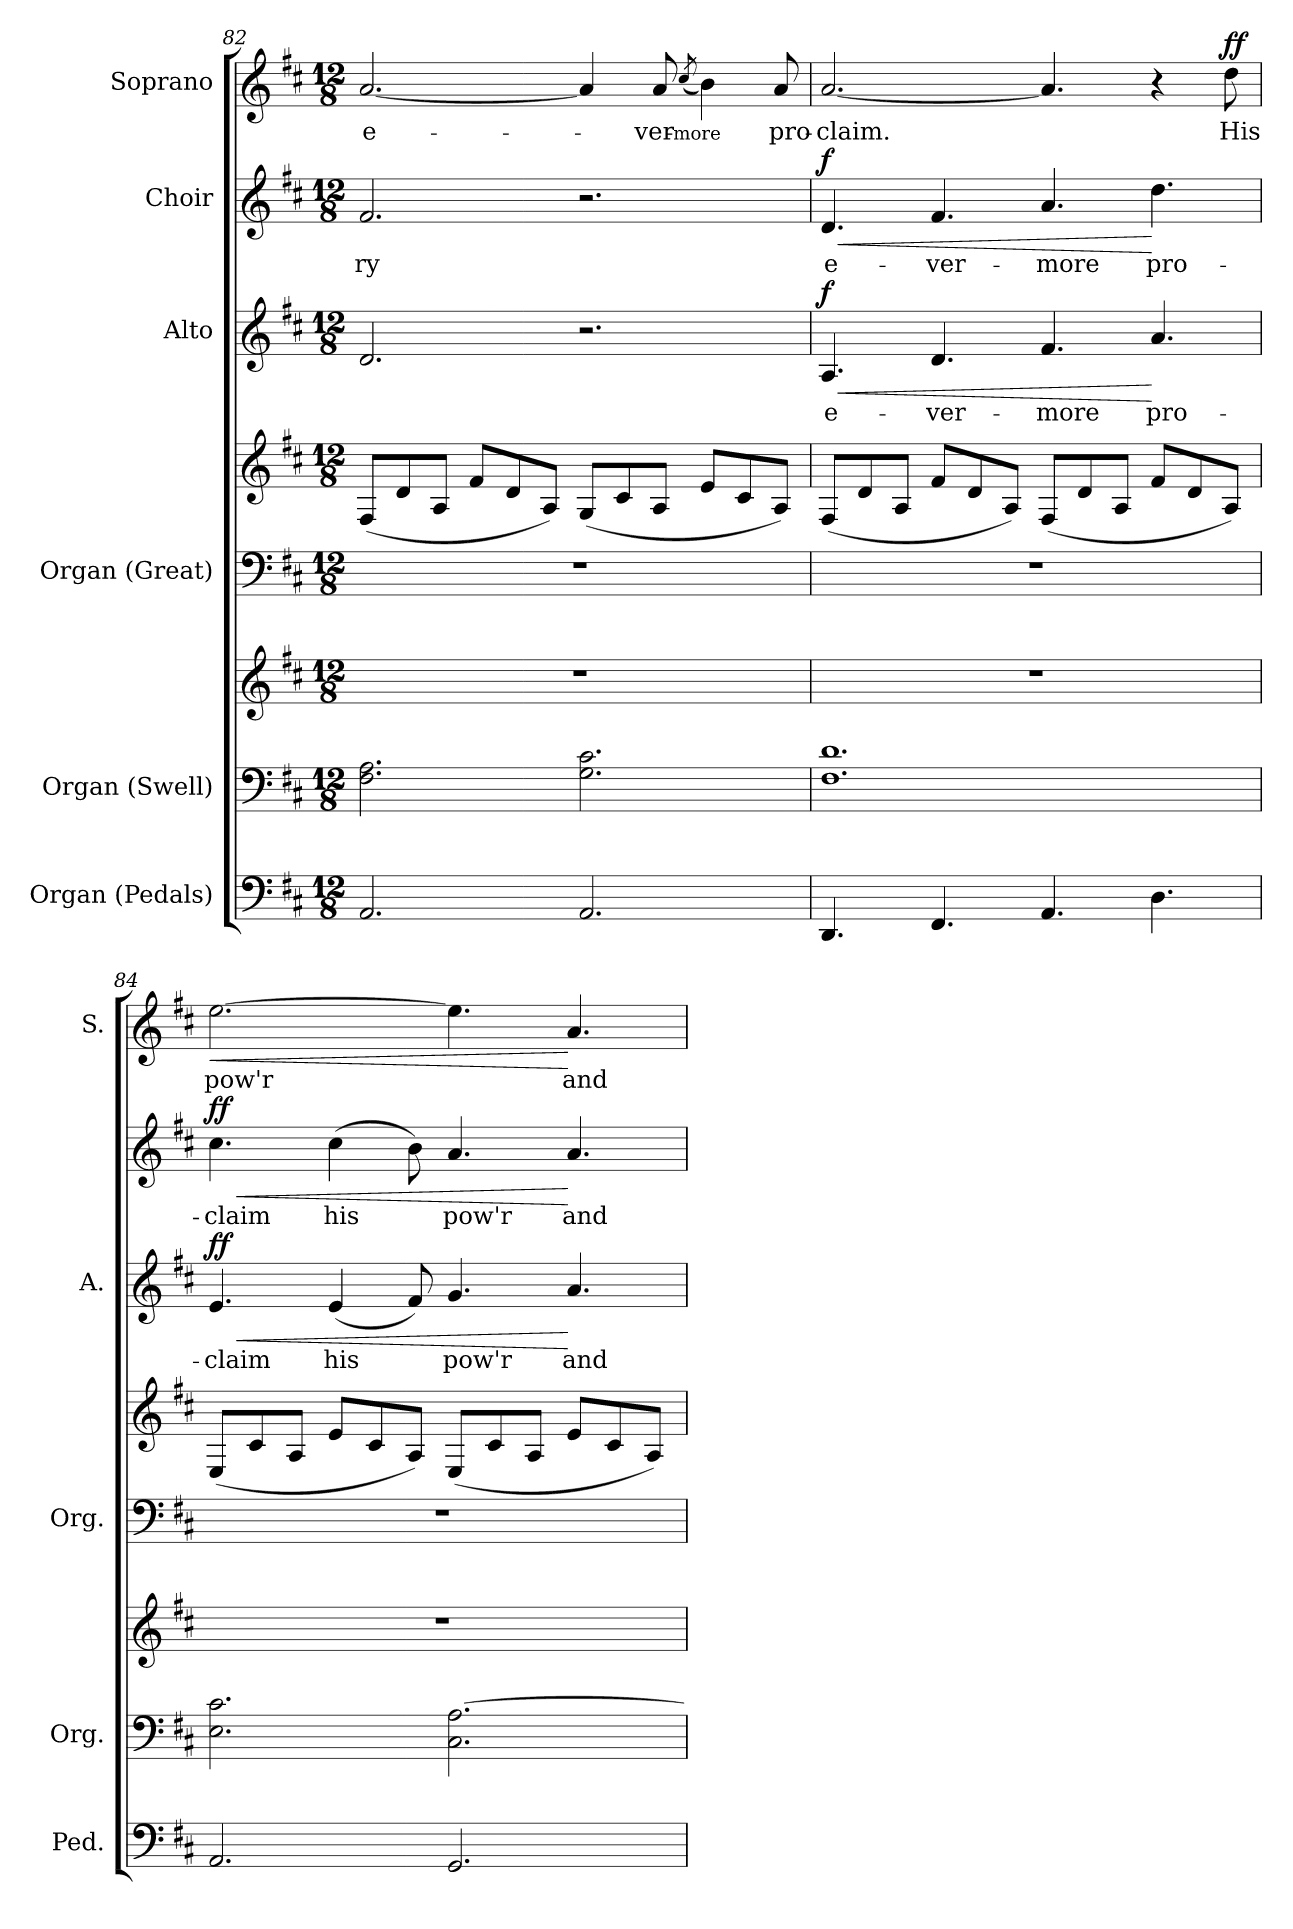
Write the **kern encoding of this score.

**kern	**kern	**kern	**kern	**kern	**kern	**text	**dynam	**kern	**text	**dynam	**kern	**text	**dynam
*part6	*part5	*part5	*part4	*part4	*part3	*part3	*part3	*part2	*part2	*part2	*part1	*part1	*part1
*staff8	*staff7	*staff6	*staff5	*staff4	*staff3	*staff3	*staff3	*staff2	*staff2	*staff2	*staff1	*staff1	*staff1
*I"Organ  (Pedals)	*I"Organ (Swell)	*	*I"Organ (Great)	*	*I"Alto	*	*	*I"Choir	*	*	*I"Soprano	*	*
*I'Ped.	*I'Org.	*	*I'Org.	*	*I'A.	*	*	*	*	*	*I'S.	*	*
!!LO:PB:g=z
*clefF4	*clefF4	*clefG2	*clefF4	*clefG2	*clefG2	*	*	*clefG2	*	*	*clefG2	*	*
*k[f#c#]	*k[f#c#]	*k[f#c#]	*k[f#c#]	*k[f#c#]	*k[f#c#]	*	*	*k[f#c#]	*	*	*k[f#c#]	*	*
*D:	*D:	*D:	*D:	*D:	*D:	*	*	*D:	*	*	*D:	*	*
*M12/8	*M12/8	*M12/8	*M12/8	*M12/8	*M12/8	*	*	*M12/8	*	*	*M12/8	*	*
=82	=82	=82	=82	=82	=82	=82	=82	=82	=82	=82	=82	=82	=82
!	!	!LO:N:vis=1	!LO:N:vis=1	!	!	!	!	!	!	!	!	!	!
!	!	!	!	!	!	!	!	!	!LO:LY:b:color=#000000	!	!	!	!
!	!	!	!	!	!	!	!	!	!	!	!	!LO:LY:b:color=#000000	!
2.AAi/	2.F#i\ 2.Ai	1.r	1.r	(8F#i/L	2.di/	.	.	2.f#i/	-ry	.	[<2.ai/	e-	.
.	.	.	.	8di/	.	.	.	.	.	.	.	.	.
.	.	.	.	8Ai/J	.	.	.	.	.	.	.	.	.
.	.	.	.	8f#i/L	.	.	.	.	.	.	.	.	.
.	.	.	.	8di/	.	.	.	.	.	.	.	.	.
.	.	.	.	8Ai/J)	.	.	.	.	.	.	.	.	.
2.AAi/	2.Gi\ 2.c#i	.	.	(8Gi/L	2.r	.	.	2.r	.	.	4ai/]	.	.
.	.	.	.	8c#i/	.	.	.	.	.	.	.	.	.
!	!	!	!	!	!	!	!	!	!	!	!	!LO:LY:b:color=#000000	!
.	.	.	.	8Ai/J	.	.	.	.	.	.	8ai/	-ver-	.
!	!	!	!	!	!	!	!	!	!	!	!	!LO:LY:b:color=#000000	!
.	.	.	.	.	.	.	.	.	.	.	(8qcc#i/	-more	.
.	.	.	.	8ei/L	.	.	.	.	.	.	4bi\)	.	.
.	.	.	.	8c#i/	.	.	.	.	.	.	.	.	.
!	!	!	!	!	!	!	!	!	!	!	!	!LO:LY:b:color=#000000	!
.	.	.	.	8Ai/J)	.	.	.	.	.	.	8ai/	pro-	.
=83	=83	=83	=83	=83	=83	=83	=83	=83	=83	=83	=83	=83	=83
!	!	!LO:N:vis=1	!LO:N:vis=1	!	!	!	!	!	!	!	!	!	!
!	!	!	!	!	!	!LO:LY:b:color=#000000	!LO:HP:b	!	!	!	!	!	!
!	!	!	!	!	!	!	!	!	!LO:LY:b:color=#000000	!LO:HP:b	!	!	!
!	!	!	!	!	!	!	!	!	!	!	!	!LO:LY:b:color=#000000	!
4.DDi/	1.F#i 1.di	1.r	1.r	(8F#i/L	4.Ai/	-e-	< f	4.di/	e-	< f	[<2.ai/	-claim.	.
.	.	.	.	8di/	.	.	.	.	.	.	.	.	.
.	.	.	.	8Ai/J	.	.	.	.	.	.	.	.	.
!	!	!	!	!	!	!LO:LY:b:color=#000000	!	!	!	!	!	!	!
!	!	!	!	!	!	!	!	!	!LO:LY:b:color=#000000	!	!	!	!
4.FF#i/	.	.	.	8f#i/L	4.di/	-ver-	.	4.f#i/	-ver-	.	.	.	.
.	.	.	.	8di/	.	.	.	.	.	.	.	.	.
.	.	.	.	8Ai/J)	.	.	.	.	.	.	.	.	.
!	!	!	!	!	!	!LO:LY:b:color=#000000	!	!	!	!	!	!	!
!	!	!	!	!	!	!	!	!	!LO:LY:b:color=#000000	!	!	!	!
4.AAi/	.	.	.	(8F#i/L	4.f#i/	-more	.	4.ai/	-more	.	4.ai/]	.	.
.	.	.	.	8di/	.	.	.	.	.	.	.	.	.
.	.	.	.	8Ai/J	.	.	.	.	.	.	.	.	.
!	!	!	!	!	!	!LO:LY:b:color=#000000	!	!	!	!	!	!	!
!	!	!	!	!	!	!	!	!	!LO:LY:b:color=#000000	!	!	!	!
4.Di\	.	.	.	8f#i/L	4.ai/	pro-	[	4.ddi\	pro-	[	4r	.	.
.	.	.	.	8di/	.	.	.	.	.	.	.	.	.
!	!	!	!	!	!	!	!	!	!	!	!	!LO:LY:b:color=#000000	!
.	.	.	.	8Ai/J)	.	.	.	.	.	.	8ddi\	His	ff
=84	=84	=84	=84	=84	=84	=84	=84	=84	=84	=84	=84	=84	=84
!	!	!LO:N:vis=1	!LO:N:vis=1	!	!	!	!	!	!	!	!	!	!
!	!	!	!	!	!	!LO:LY:b:color=#000000	!LO:HP:b	!	!	!	!	!	!
!	!	!	!	!	!	!	!	!	!LO:LY:b:color=#000000	!LO:HP:b	!	!	!
!	!	!	!	!	!	!	!	!	!	!	!	!LO:LY:b:color=#000000	!LO:HP:b
2.AAi/	2.Ei\ 2.c#i	1.r	1.r	(8Ei/L	4.ei/	-claim	< ff	4.cc#i\	-claim	< ff	[>2.eei\	pow'r	<
.	.	.	.	8c#i/	.	.	.	.	.	.	.	.	.
.	.	.	.	8Ai/J	.	.	.	.	.	.	.	.	.
!	!	!	!	!	!	!LO:LY:b:color=#000000	!	!	!	!	!	!	!
!	!	!	!	!	!	!	!	!	!LO:LY:b:color=#000000	!	!	!	!
.	.	.	.	8ei/L	(4ei/	his	.	(4cc#i\	his	.	.	.	.
.	.	.	.	8c#i/	.	.	.	.	.	.	.	.	.
.	.	.	.	8Ai/J)	8f#i/)	.	.	8bi\)	.	.	.	.	.
!	!	!	!	!	!	!LO:LY:b:color=#000000	!	!	!	!	!	!	!
!	!	!	!	!	!	!	!	!	!LO:LY:b:color=#000000	!	!	!	!
2.GGi/	2.C#i\ [>2.Ai	.	.	(8Ei/L	4.gi/	pow'r	.	4.ai/	pow'r	.	4.eei\]	.	.
.	.	.	.	8c#i/	.	.	.	.	.	.	.	.	.
.	.	.	.	8Ai/J	.	.	.	.	.	.	.	.	.
!	!	!	!	!	!	!LO:LY:b:color=#000000	!	!	!	!	!	!	!
!	!	!	!	!	!	!	!	!	!LO:LY:b:color=#000000	!	!	!	!
!	!	!	!	!	!	!	!	!	!	!	!	!LO:LY:b:color=#000000	!
.	.	.	.	8ei/L	4.ai/	and	[	4.ai/	and	[	4.ai/	and	[
.	.	.	.	8c#i/	.	.	.	.	.	.	.	.	.
.	.	.	.	8Ai/J)	.	.	.	.	.	.	.	.	.
=	=	=	=	=	=	=	=	=	=	=	=	=	=
*-	*-	*-	*-	*-	*-	*-	*-	*-	*-	*-	*-	*-	*-
